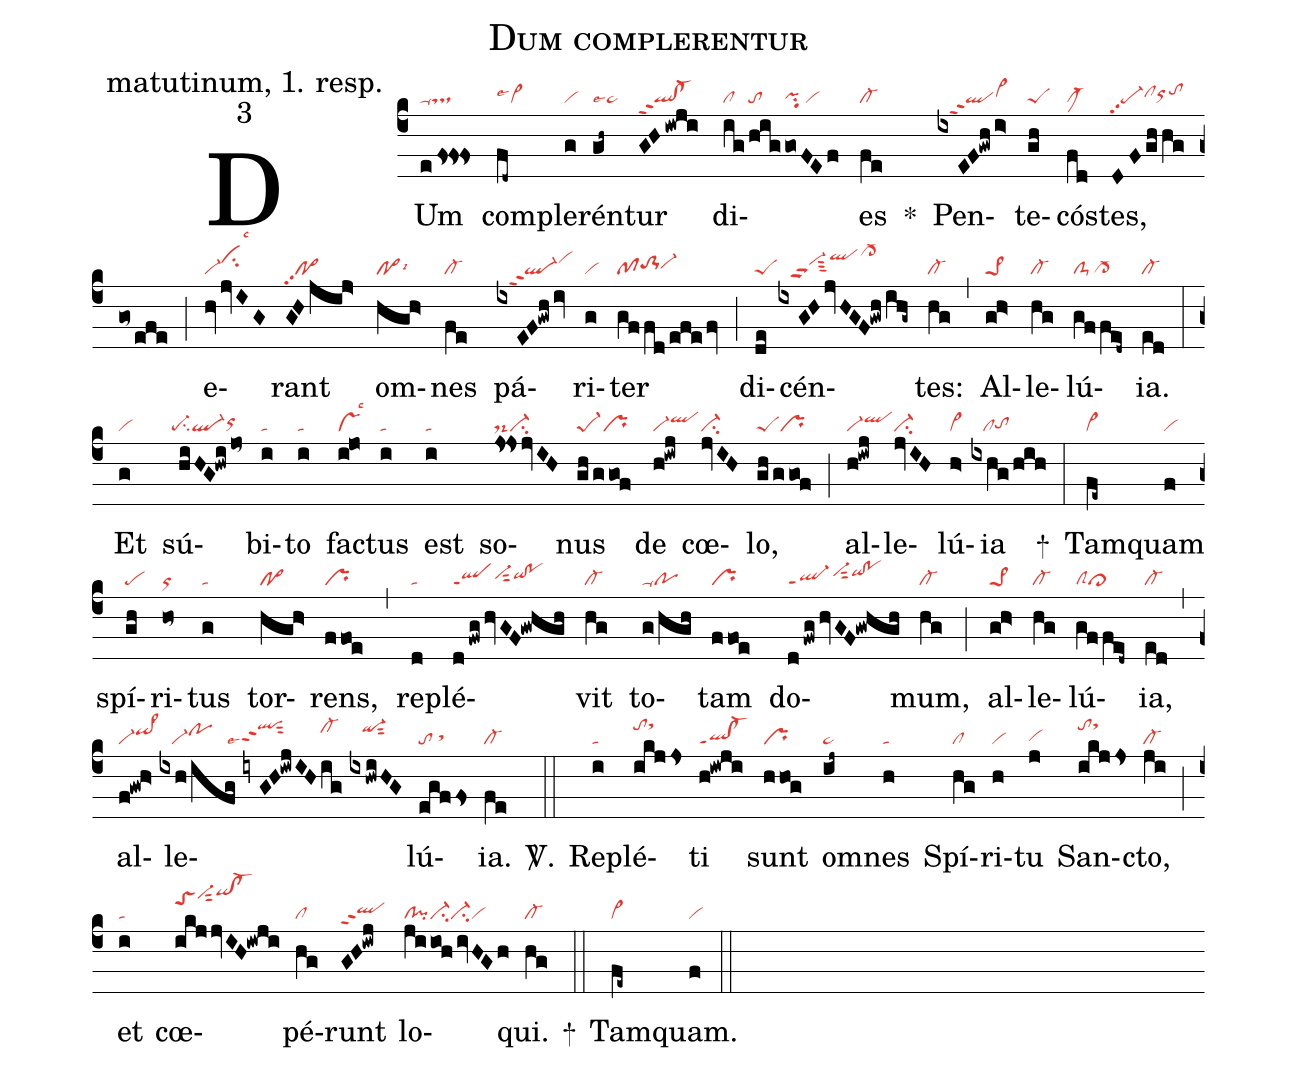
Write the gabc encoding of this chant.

name: Dum complerentur;
office-part: matutinum, 1. resp.;
mode: 3;
nabc-lines: 1;
%%
(c4)
DUm(efs!fs!fs|ta-ts) com(fd~|vi>lse4)ple(g|vi)rén(gh~|ta>lse4)tur(GHiwji|ql!cl-ppt2) di(ig/|cl|hig/|to|go/FE/f|pihg``puhd/vi)es(fe|cl-) *()
Pen(ixEF!gwh/i>|///qlppt2vi>hh)te(gh|peS)cós(fd|clM-)tes,(DFghhggo~efe|pe-pp2clhhorhhtohi) (;)
e(hvjvIG|vi-cihjlsc3)rant(GHjij>|po>pp2) om(hgh>|po>lsi6)nes(fe|cl-) pá(ixEF!gwh/iv|///ql-ppt2vihj)ri(g|vi)ter(gf/fd/efe/fv|pfto-1hhvi-hh) (;)
di(de|peS)cén(ixGHjvHGF!gwh/ihg~|///vi-hippu2sut3qlhkcl->hl)tes:(hg|cl-) (,)
Al(gh>|pe>1)le(hg|cl-)lú(gf/fed~|clS-cl->)ia.(ed|cl-) (:)
Et(g|vi) sú(hiHG!hwi/jo~|``pe-su2ql-orhh)bi(i|ta)to(i|ta) fac(i!jo|vslsc3)tus(i|ta) est(i|ta) so(js!jsjvIH|ds-ci-)nus(gh/ggof|pe-1pr) de(h!iwj|vi-qlhi) cœ(jvIH|ci-)lo,(gh/ggof|peSpr) (;)
al(h!iwj|vi-qlhi)le(jvIH|ci-)lú(h>|vi>)ia(ixhg/hih|///cltohg) +(:)
Tam(fe~|vi>)quam(f|vi) spí(gh|pe)ri(ho~|or)tus(g|ta) tor(hgh>|po>)rens,(ffoe|pr) (,)
re(d|ta)plé(dfwg/hvGF!gwhgh|qlppt1vi-hhsut2qihh!pohh)vit(hg|cl-) to(g/hgh|ta-po)tam(ffoe|pr) do(dfwg/hvGF!gwhgh|ql-ppt1vi-hisut2qihi!pohi)mum,(hg|cl-) (;)
al(gh>|pe>1)le(hg|cl-)lú(gf/fed~|clScl>)ia,(ed|cl-) (,)
al(f!gw!h>|vi-qi>hi)le(ixh/ifg//iyGH!iwjIH|///vi-pohi///qlhkppt2sut2lse7|ig//|cl-hj|ixhwiHG|///qi-hjsut2)lú(egffs|to/sthh)ia.(fe|cl-) <sp>V/</sp>.(::)
Re(i|ta)plé(ikjjs|tohksthl)ti(h!iwji|ql!cl-ppt1) sunt(hhog|pr) om(ij~|ta>)nes(h|ta) Spí(hg|cl)ri(h|vi)tu(j|vihg) San(ikjjs|tohksthl)cto,(ji|cl-) (;)
et(i|ta) cœ(ikjjvIH!iwji|toShkvi-hmsut2qihn!cl-hn)pé(hg|cl)runt(GH!iwj|qlhhppt2) lo(jiioh/ivHGh|cl!pici-ci-vi)qui.(hg|cl-) +(::)
Tam(fe~|vi>)quam.(f|vi) (::)
